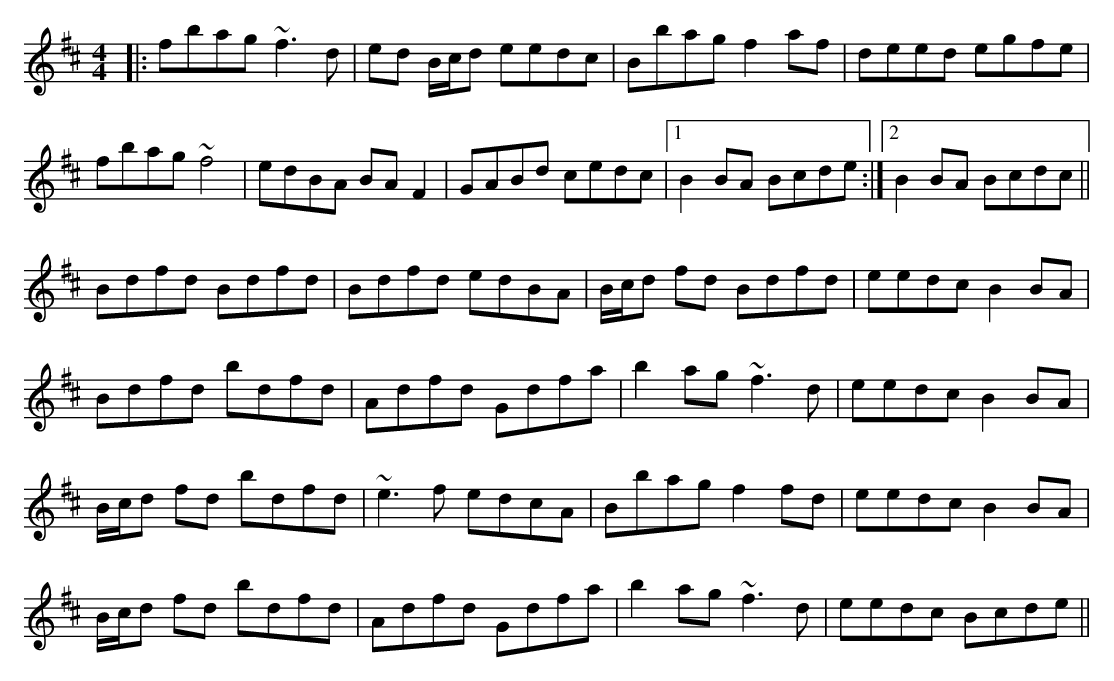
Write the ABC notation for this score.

X:1
M:4/4
K:Bmin
|:fbag ~f3d|ed B/c/d eedc|Bbag f2af|deed egfe|
fbag ~f4|edBA BAF2|GABd cedc|1 B2BA Bcde:|2 B2BA Bcdc||
Bdfd Bdfd|Bdfd edBA|B/c/d fd Bdfd|eedc B2BA|
Bdfd bdfd|Adfd Gdfa|b2ag ~f3d|eedc B2BA|
B/c/d fd bdfd|~e3f edcA|Bbag f2fd|eedc B2BA|
B/c/d fd bdfd|Adfd Gdfa|b2ag ~f3d|eedc Bcde||
